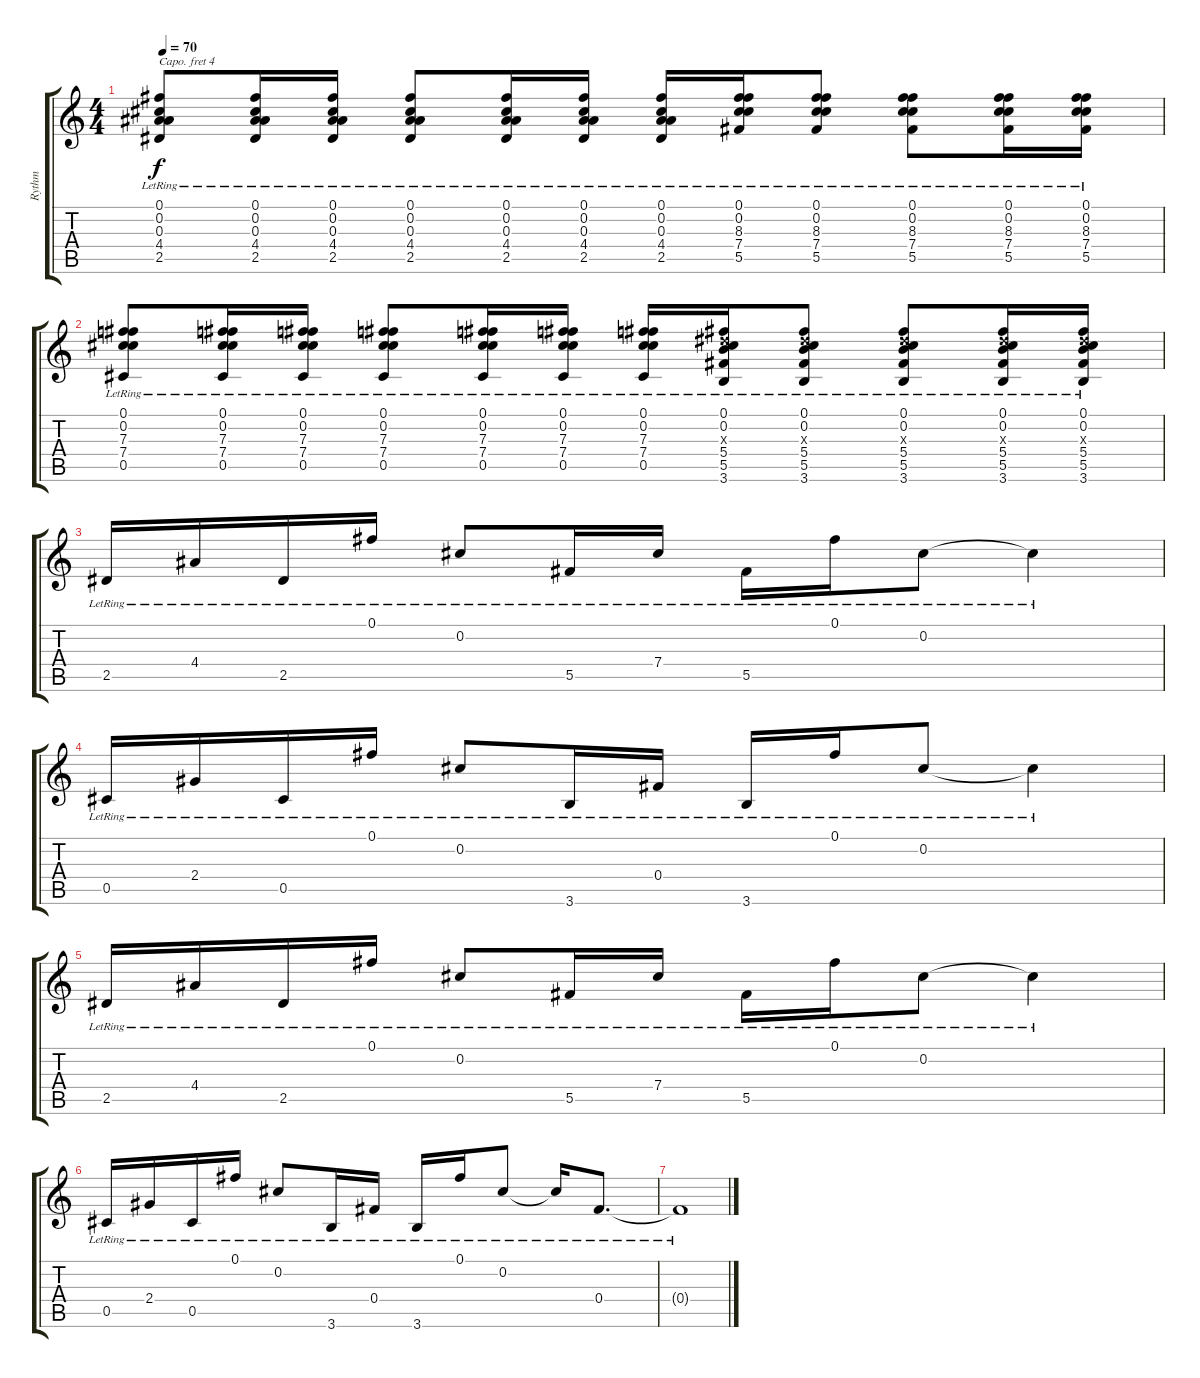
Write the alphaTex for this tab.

\track ("Rythm" "Rythm") {instrument acousticguitarsteel}
\staff {score tabs}
\capo 4
\tuning (D4 A3 Gb3 D3 A2 E2) {hide}
\ts (4 4)
\tempo 70
\clef g2
\ks c
(0.1{lr} 0.2{lr} 0.3{lr} 4.4{lr} 2.5{lr}).8{dy f} (0.1{lr} 0.2{lr} 0.3{lr} 4.4{lr} 2.5{lr}).16 (0.1{lr} 0.2{lr} 0.3{lr} 4.4{lr} 2.5{lr}).16 (0.1{lr} 0.2{lr} 0.3{lr} 4.4{lr} 2.5{lr}).8 (0.1{lr} 0.2{lr} 0.3{lr} 4.4{lr} 2.5{lr}).16 (0.1{lr} 0.2{lr} 0.3{lr} 4.4{lr} 2.5{lr}).16 (0.1{lr} 0.2{lr} 0.3{lr} 4.4{lr} 2.5{lr}).16 (0.1{lr} 0.2{lr} 8.3{lr} 7.4{lr} 5.5{lr}).16 (0.1{lr} 0.2{lr} 8.3{lr} 7.4{lr} 5.5{lr}).8 (0.1{lr} 0.2{lr} 8.3{lr} 7.4{lr} 5.5{lr}).8 (0.1{lr} 0.2{lr} 8.3{lr} 7.4{lr} 5.5{lr}).16 (0.1{lr} 0.2{lr} 8.3{lr} 7.4{lr} 5.5{lr}).16 |
(0.1{lr} 0.2{lr} 7.3{lr} 7.4{lr} 0.5{lr}).8 (0.1{lr} 0.2{lr} 7.3{lr} 7.4{lr} 0.5{lr}).16 (0.1{lr} 0.2{lr} 7.3{lr} 7.4{lr} 0.5{lr}).16 (0.1{lr} 0.2{lr} 7.3{lr} 7.4{lr} 0.5{lr}).8 (0.1{lr} 0.2{lr} 7.3{lr} 7.4{lr} 0.5{lr}).16 (0.1{lr} 0.2{lr} 7.3{lr} 7.4{lr} 0.5{lr}).16 (0.1{lr} 0.2{lr} 7.3{lr} 7.4{lr} 0.5{lr}).16 (0.1{lr} 0.2{lr} 5.3{x} 5.4{lr} 5.5{lr} 3.6{lr}).16 (0.1{lr} 0.2{lr} 5.3{x} 5.4{lr} 5.5{lr} 3.6{lr}).8 (0.1{lr} 0.2{lr} 5.3{x} 5.4{lr} 5.5{lr} 3.6{lr}).8 (0.1{lr} 0.2{lr} 5.3{x} 5.4{lr} 5.5{lr} 3.6{lr}).16 (0.1{lr} 0.2{lr} 5.3{x} 5.4{lr} 5.5{lr} 3.6{lr}).16 |
2.5{lr}.16 4.4{lr}.16 2.5{lr}.16 0.1{lr}.16 0.2{lr}.8 5.5{lr}.16 7.4{lr}.16 5.5{lr}.16 0.1{lr}.16 0.2{lr}.8 0.2{lr t}.4 |
0.5{lr}.16 2.4{lr}.16 0.5{lr}.16 0.1{lr}.16 0.2{lr}.8 3.6{lr}.16 0.4{lr}.16 3.6{lr}.16 0.1{lr}.16 0.2{lr}.8 0.2{lr t}.4 |
2.5{lr}.16 4.4{lr}.16 2.5{lr}.16 0.1{lr}.16 0.2{lr}.8 5.5{lr}.16 7.4{lr}.16 5.5{lr}.16 0.1{lr}.16 0.2{lr}.8 0.2{lr t}.4 |
0.5{lr}.16 2.4{lr}.16 0.5{lr}.16 0.1{lr}.16 0.2{lr}.8 3.6{lr}.16 0.4{lr}.16 3.6{lr}.16 0.1{lr}.16 0.2{lr}.8 0.2{lr t}.16 0.4{lr}.8{d} |
0.4{lr t}.1
